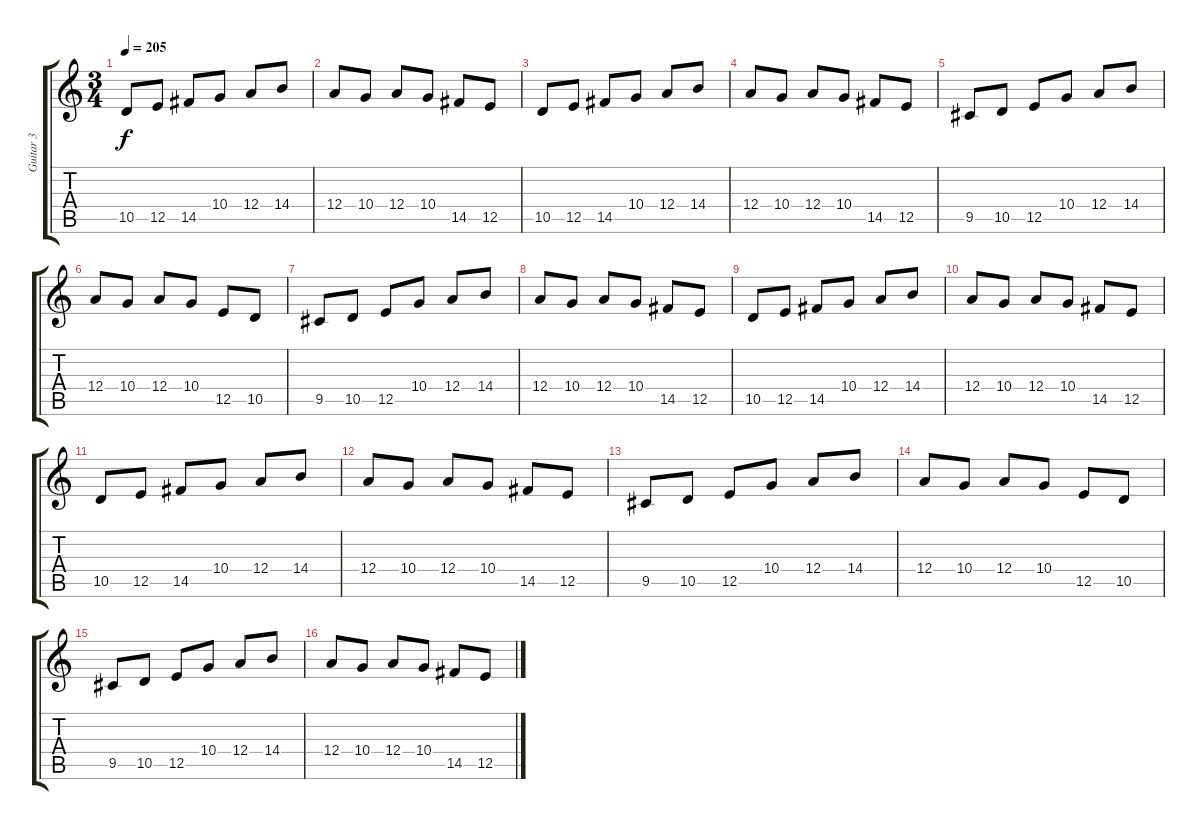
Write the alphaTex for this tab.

\track ("Guitar 3" "Guitar 3") {instrument distortionguitar}
\staff {score tabs}
\tuning (B3 Gb3 D3 A2 E2 B1) {hide}
\ts (3 4)
\tempo 205
\clef g2
\ks c
10.5.8{dy f} 12.5.8 14.5.8 10.4.8 12.4.8 14.4.8 |
12.4.8 10.4.8 12.4.8 10.4.8 14.5.8 12.5.8 |
10.5.8 12.5.8 14.5.8 10.4.8 12.4.8 14.4.8 |
12.4.8 10.4.8 12.4.8 10.4.8 14.5.8 12.5.8 |
9.5.8 10.5.8 12.5.8 10.4.8 12.4.8 14.4.8 |
12.4.8 10.4.8 12.4.8 10.4.8 12.5.8 10.5.8 |
9.5.8 10.5.8 12.5.8 10.4.8 12.4.8 14.4.8 |
12.4.8 10.4.8 12.4.8 10.4.8 14.5.8 12.5.8 |
10.5.8 12.5.8 14.5.8 10.4.8 12.4.8 14.4.8 |
12.4.8 10.4.8 12.4.8 10.4.8 14.5.8 12.5.8 |
10.5.8 12.5.8 14.5.8 10.4.8 12.4.8 14.4.8 |
12.4.8 10.4.8 12.4.8 10.4.8 14.5.8 12.5.8 |
9.5.8 10.5.8 12.5.8 10.4.8 12.4.8 14.4.8 |
12.4.8 10.4.8 12.4.8 10.4.8 12.5.8 10.5.8 |
9.5.8 10.5.8 12.5.8 10.4.8 12.4.8 14.4.8 |
12.4.8 10.4.8 12.4.8 10.4.8 14.5.8 12.5.8
